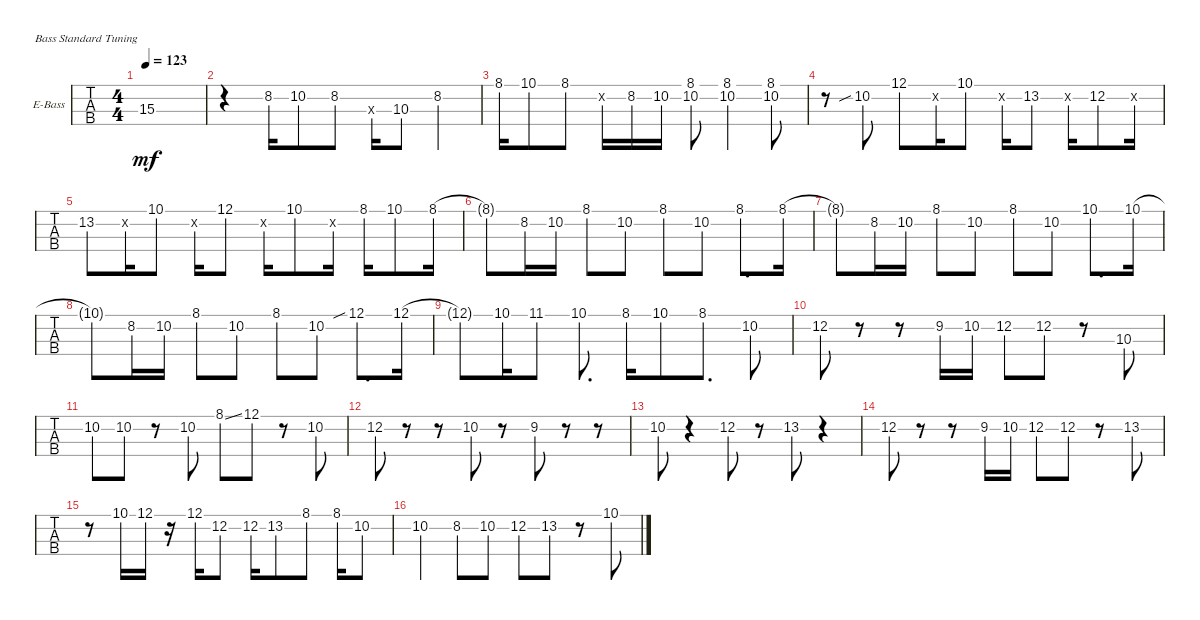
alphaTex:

\defaultSystemsLayout 4
\bracketExtendMode groupsimilarinstruments
\firstSystemTrackNameOrientation horizontal
\otherSystemsTrackNameOrientation horizontal
\track ("Electric Bass" "E-Bass") {instrument electricbassfinger}
\staff {tabs}
\tuning (G2 D2 A1 E1)
\ts (4 4)
\tempo 123
\clef f4
\ks cminor
15.3{t}.1{dy mf} |
r.4 8.2.16 10.2.8 8.2.8 0.3{x}.16 10.3.8 8.2.4 |
8.1.16 10.1.8 8.1.8 10.2{x}.16 8.2.16 10.2.16 (10.2 8.1).8 (8.1 10.2).4 (10.2 8.1).8 |
r.8 10.2{sib}.8 12.1.8 0.2{x}.16 10.1.8 0.2{x}.16 13.2.8 0.2{x}.16 12.2.8 0.2{x}.16 |
13.2.8 0.2{x}.16 10.1.8 0.2{x}.16 12.1.8 0.2{x}.16 10.1.8 0.2{x}.16 8.1.16 10.1.8 8.1.16 |
8.1{t}.8 8.2.16 10.2.16 8.1.8 10.2.8 8.1.8 10.2.8 8.1.8{d} 8.1.16 |
8.1{t}.8 8.2.16 10.2.16 8.1.8 10.2.8 8.1.8 10.2.8 10.1.8{d} 10.1.16 |
10.1{t}.8 8.2.16 10.2.16 8.1.8 10.2.8 8.1.8 10.2.8 12.1{sib}.8{d} 12.1.16 |
12.1{t}.8 10.1.16 11.1.8 10.1.8{d} 8.1.16 10.1.8 8.1.8{d} 10.2.8 |
12.2.8 r.8 r.8 9.2.16 10.2.16 12.2.8 12.2.8 r.8 10.3.8 |
10.2.8 10.2.8 r.8 10.2.8 8.1{ss}.8 12.1.8 r.8 10.2.8 |
12.2.8 r.8 r.8 10.2.8 r.8 9.2.8 r.8 r.8 |
10.2.8 r.4 12.2.8 r.8 13.2.8 r.4 |
12.2.8 r.8 r.8 9.2.16 10.2.16 12.2.8 12.2.8 r.8 13.2.8 |
r.8 10.1.16 12.1.16 r.16 12.1.16 12.2.8 12.2.16 13.2.8 8.1.8 8.1.16 10.2.8 |
10.2.4 8.2.8 10.2.8 12.2.8 13.2.8 r.8 10.1.8
